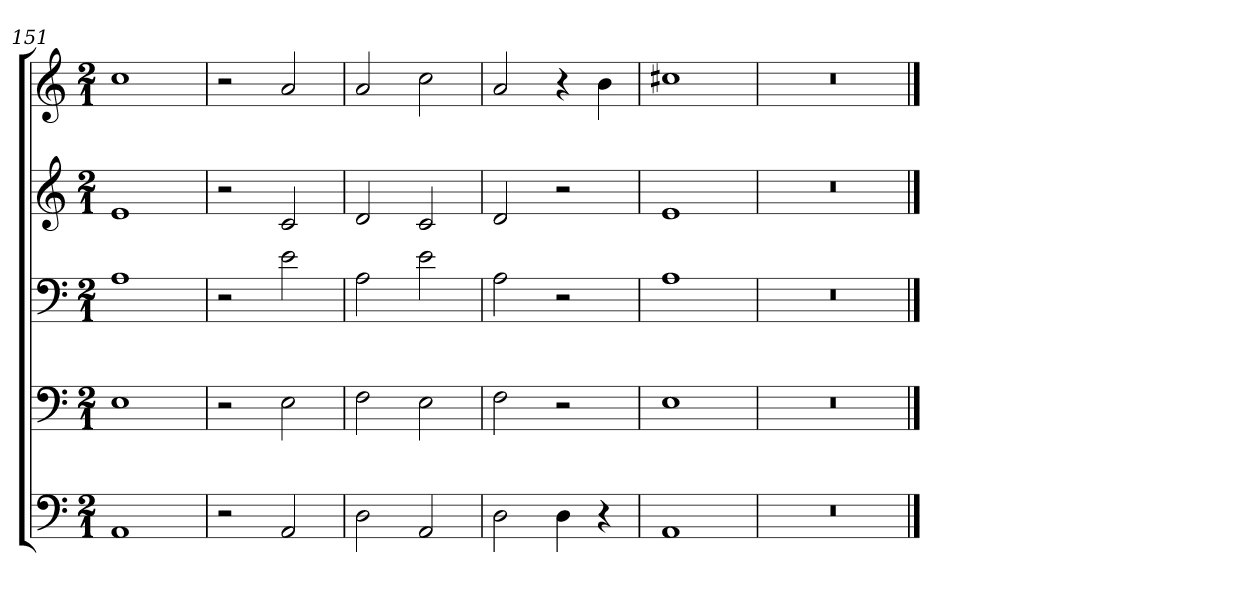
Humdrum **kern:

**kern	**kern	**kern	**kern	**kern
*part5	*part4	*part3	*part2	*part1
*staff5	*staff4	*staff3	*staff2	*staff1
*clefF4	*clefF4	*clefF4	*clefG2	*clefG2
*k[]	*k[]	*k[]	*k[]	*k[]
*C:	*C:	*C:	*C:	*C:
*M2/1	*M2/1	*M2/1	*M2/1	*M2/1
=151	=151	=151	=151	=151
1AA	1E	1Ai	1ej	1ccj
=152	=152	=152	=152	=152
2r	2r	2r	2r	2r
2AA	2E	2ej	2c	2ai
=153	=153	=153	=153	=153
2D	2F	2Ai	2d	2ai
2AA	2E	2ej	2c	2ccj
=154	=154	=154	=154	=154
2D	2F	2Ai	2d	2ai
4D	2r	2r	2r	4r
4r	.	.	.	4bZ
=155	=155	=155	=155	=155
1AA	1E	1Ai	1ej	1cc#Xj
=156	=156	=156	=156	=156
0r	0r	0r	0r	0r
==	==	==	==	==
*-	*-	*-	*-	*-
